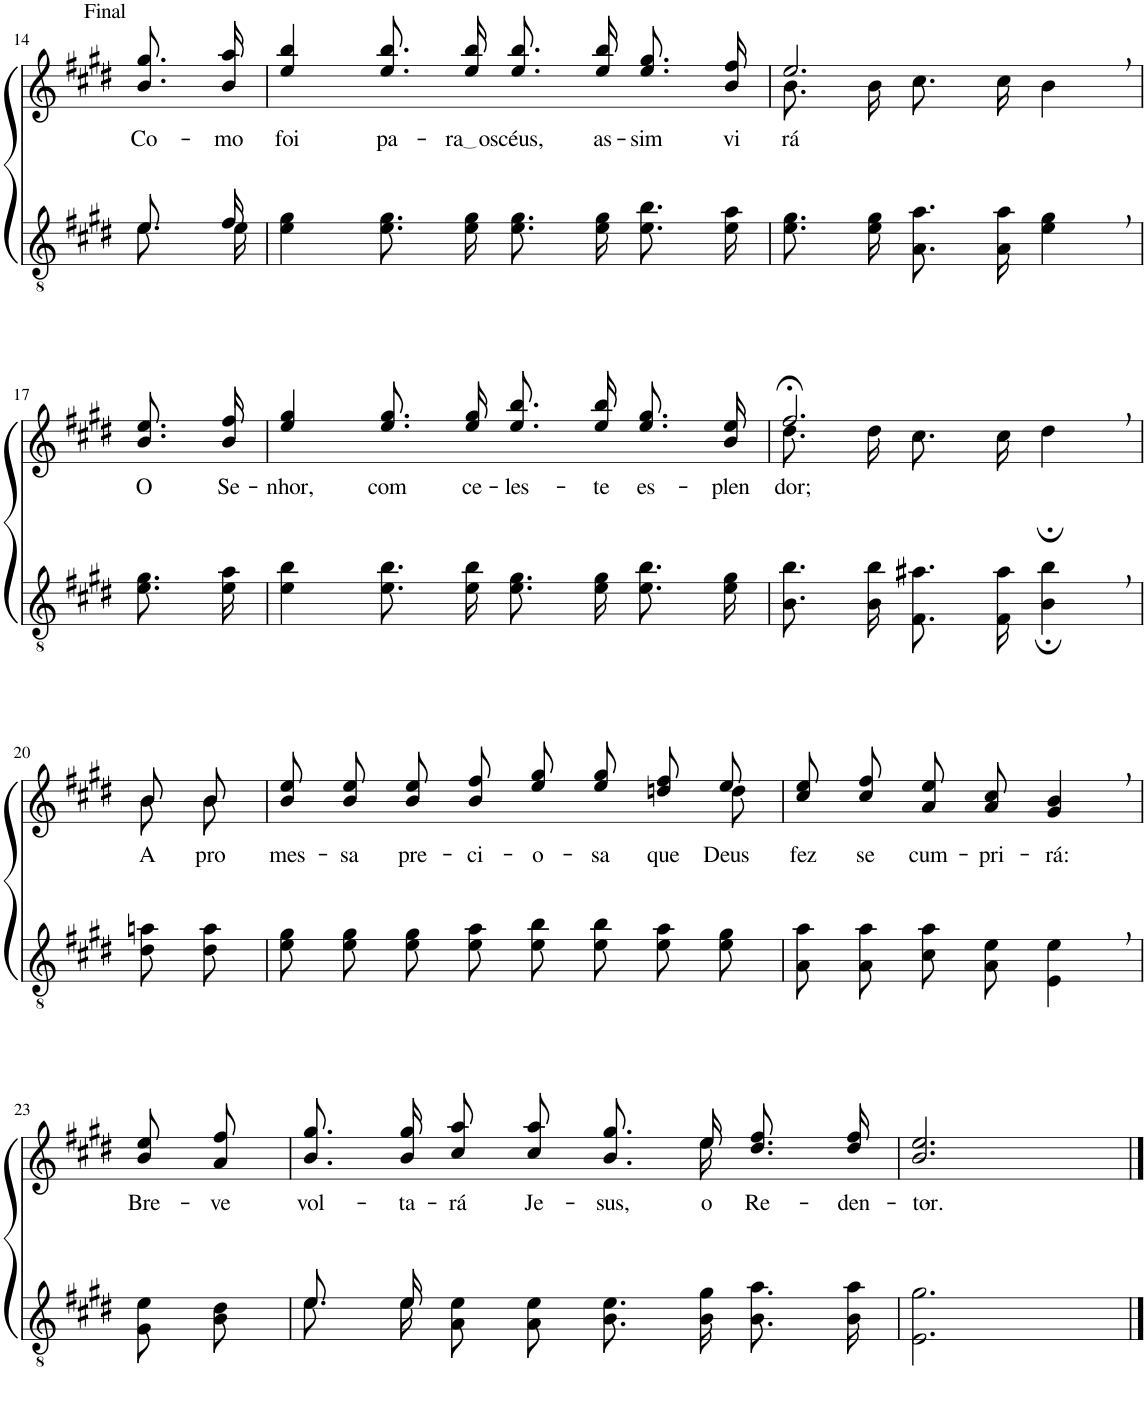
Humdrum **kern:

**kern	**kern	**text
*part2	*part1	*part1
*staff2	*staff1	*staff1
*I"Parte III e IV	*I"Parte I e II	*
!!LO:PB:g=z
*clefGv2	*clefG2	*
*Trd5c9	*Trd5c9	*
*k[f#c#g#d#]	*k[f#c#g#d#]	*
*M4/4	*M4/4	*
=14	=14	=14
*^	*	*
!	!	!LO:TX:a:t=Final	!
!	!	!	!LO:LY:b
8.e/L	8.e\L	8.b\ 8.gg#\L	Co-
!	!	!	!LO:LY:b
16f#/Jk	16e\Jk	16b\ 16aa\Jk	-mo
=15	=15	=15	=15
!	!	!	!LO:LY:b
*v	*v	*	*
4e\ 4g#\	4ee/ 4bb/	foi
!	!	!LO:LY:b
8.e\ 8.g#\L	8.ee\ 8.bb\L	pa-
!	!	!LO:LY:b
16e\ 16g#\Jk	16ee\ 16bb\Jk	ra os
!	!	!LO:LY:b
8.e\ 8.g#\L	8.ee\ 8.bb\L	céus,
!	!	!LO:LY:b
16e\ 16g#\Jk	16ee\ 16bb\Jk	as-
!	!	!LO:LY:b
8.e\ 8.b\L	8.ee\ 8.gg#\L	-sim
!	!	!LO:LY:b
16e\ 16a\Jk	16b\ 16ff#\Jk	vi-
=16	=16	=16
*	*^	*
!	!	!	!LO:LY:b
8.e\ 8.g#\L	2.ee,/	8.b\L	-rá
16e\ 16g#\Jk	.	16b\Jk	.
8.A\ 8.a\L	.	8.cc#\L	.
16A\ 16a\Jk	.	16cc#\Jk	.
4e\, 4g#\,	.	4b\	.
!!LO:LB:g=z
=17	=17	=17	=17
!	!	!	!LO:LY:b
*	*v	*v	*
8.e\ 8.g#\L	8.b\ 8.ee\L	O
!	!	!LO:LY:b
16e\ 16a\Jk	16b\ 16ff#\Jk	Se-
=18	=18	=18
!	!	!LO:LY:b
4e\ 4b\	4ee/ 4gg#/	-nhor,
!	!	!LO:LY:b
8.e\ 8.b\L	8.ee\ 8.gg#\L	com
!	!	!LO:LY:b
16e\ 16b\Jk	16ee\ 16gg#\Jk	ce-
!	!	!LO:LY:b
8.e\ 8.g#\L	8.ee\ 8.bb\L	-les-
!	!	!LO:LY:b
16e\ 16g#\Jk	16ee\ 16bb\Jk	-te
!	!	!LO:LY:b
8.e\ 8.b\L	8.ee\ 8.gg#\L	es-
!	!	!LO:LY:b
16e\ 16g#\Jk	16b\ 16ee\Jk	-plen-
=19	=19	=19
*	*^	*
!	!	!	!LO:LY:b
8.B\ 8.b\L	2.ff#;<,/	8.dd#\L	-dor;
16B\ 16b\Jk	.	16dd#\Jk	.
8.F#\ 8.a#X\L	.	8.cc#\L	.
16F#\ 16a#\Jk	.	16cc#\Jk	.
4B\;, 4b\;,	.	4dd#;\	.
!!LO:LB:g=z	!!
=20	=20	=20	=20
!	!	!	!LO:LY:b
8d#\ 8an\L	8b/L	8b\L	A
!	!	!	!LO:LY:b
8d#\ 8a\J	8b/J	8b\J	pro-
=21	=21	=21	=21
!	!	!	!LO:LY:b
8e\ 8g#\L	8b\ 8ee\L	2..ryy	-mes-
!	!	!	!LO:LY:b
8e\ 8g#\J	8b\ 8ee\J	.	-sa
!	!	!	!LO:LY:b
8e\ 8g#\L	8b\ 8ee\L	.	pre-
!	!	!	!LO:LY:b
8e\ 8a\J	8b\ 8ff#\J	.	-ci-
!	!	!	!LO:LY:b
8e\ 8b\L	8ee\ 8gg#\L	.	-o-
!	!	!	!LO:LY:b
8e\ 8b\J	8ee\ 8gg#\J	.	-sa
!	!	!	!LO:LY:b
8e\ 8a\L	8ddn\ 8ff#\L	.	que
!	!	!	!LO:LY:b
8e\ 8g#\J	8ee\J	8dd\	Deus
=22	=22	=22	=22
!	!	!	!LO:LY:b
*	*v	*v	*
8A\ 8a\L	8cc#\ 8ee\L	fez
!	!	!LO:LY:b
8A\ 8a\J	8cc#\ 8ff#\J	se
!	!	!LO:LY:b
8c#\ 8a\L	8a\ 8ee\L	cum-
!	!	!LO:LY:b
8A\ 8e\J	8a\ 8cc#\J	-pri-
!	!	!LO:LY:b
4E\, 4e\,	4g#/, 4b/,	-rá:
!!LO:LB:g=z
=23	=23	=23
!	!	!LO:LY:b
8G#\ 8e\L	8b\ 8ee\L	Bre-
!	!	!LO:LY:b
8B\ 8d#\J	8a\ 8ff#\J	-ve
=24	=24	=24
*^	*^	*
!	!	!	!	!LO:LY:b
8.e/L	8.e\L	2ryy	8.b\ 8.gg#\L	vol-
!	!	!	!	!LO:LY:b
16e/Jk	16e\Jk	.	16b\ 16gg#\Jk	-ta-
!	!	!	!	!LO:LY:b
2.ryy	8A\ 8e\L	.	8cc#\ 8aa\L	-rá
!	!	!	!	!LO:LY:b
.	8A\ 8e\J	.	8cc#\ 8aa\J	Je-
!	!	!	!	!LO:LY:b
.	8.B\ 8.e\L	8.ryy	8.b\ 8.gg#\L	-sus,
!	!	!	!	!LO:LY:b
.	16B\ 16g#\Jk	16ee\	16ee\Jk	o
!	!	!	!	!LO:LY:b
.	8.B\ 8.a\L	4ryy	8.dd#\ 8.ff#\L	Re-
!	!	!	!	!LO:LY:b
.	16B\ 16a\Jk	.	16dd#\ 16ff#\Jk	-den-
=25	=25	=25	=25	=25
!	!	!	!	!LO:LY:b
*v	*v	*	*	*
*	*v	*v	*
2.E\ 2.g#\	2.b/ 2.ee/	-tor.-
==	==	==
*-	*-	*-
